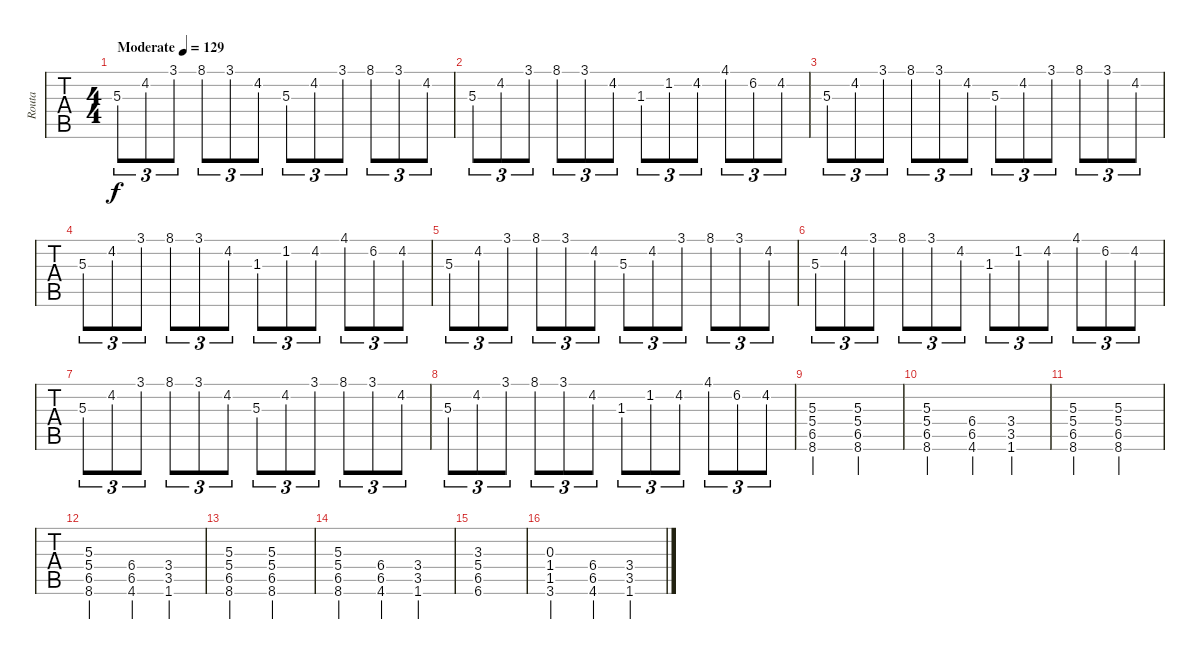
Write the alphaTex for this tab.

\track ("Routa" "Routa") {instrument distortionguitar}
\staff {tabs}
\tuning (E4 B3 G3 D3 A2 E2) {hide}
\ts (4 4)
\tempo (129 "Moderate")
\clef g2
\ks c
5.3.8{tu (3 2) dy f instrument acousticguitarsteel} 4.2.8{tu (3 2)} 3.1.8{tu (3 2)} 8.1.8{tu (3 2)} 3.1.8{tu (3 2)} 4.2.8{tu (3 2)} 5.3.8{tu (3 2)} 4.2.8{tu (3 2)} 3.1.8{tu (3 2)} 8.1.8{tu (3 2)} 3.1.8{tu (3 2)} 4.2.8{tu (3 2)} |
5.3.8{tu (3 2)} 4.2.8{tu (3 2)} 3.1.8{tu (3 2)} 8.1.8{tu (3 2)} 3.1.8{tu (3 2)} 4.2.8{tu (3 2)} 1.3.8{tu (3 2)} 1.2.8{tu (3 2)} 4.2.8{tu (3 2)} 4.1.8{tu (3 2)} 6.2.8{tu (3 2)} 4.2.8{tu (3 2)} |
5.3.8{tu (3 2)} 4.2.8{tu (3 2)} 3.1.8{tu (3 2)} 8.1.8{tu (3 2)} 3.1.8{tu (3 2)} 4.2.8{tu (3 2)} 5.3.8{tu (3 2)} 4.2.8{tu (3 2)} 3.1.8{tu (3 2)} 8.1.8{tu (3 2)} 3.1.8{tu (3 2)} 4.2.8{tu (3 2)} |
5.3.8{tu (3 2)} 4.2.8{tu (3 2)} 3.1.8{tu (3 2)} 8.1.8{tu (3 2)} 3.1.8{tu (3 2)} 4.2.8{tu (3 2)} 1.3.8{tu (3 2)} 1.2.8{tu (3 2)} 4.2.8{tu (3 2)} 4.1.8{tu (3 2)} 6.2.8{tu (3 2)} 4.2.8{tu (3 2)} |
5.3.8{tu (3 2)} 4.2.8{tu (3 2)} 3.1.8{tu (3 2)} 8.1.8{tu (3 2)} 3.1.8{tu (3 2)} 4.2.8{tu (3 2)} 5.3.8{tu (3 2)} 4.2.8{tu (3 2)} 3.1.8{tu (3 2)} 8.1.8{tu (3 2)} 3.1.8{tu (3 2)} 4.2.8{tu (3 2)} |
5.3.8{tu (3 2)} 4.2.8{tu (3 2)} 3.1.8{tu (3 2)} 8.1.8{tu (3 2)} 3.1.8{tu (3 2)} 4.2.8{tu (3 2)} 1.3.8{tu (3 2)} 1.2.8{tu (3 2)} 4.2.8{tu (3 2)} 4.1.8{tu (3 2)} 6.2.8{tu (3 2)} 4.2.8{tu (3 2)} |
5.3.8{tu (3 2)} 4.2.8{tu (3 2)} 3.1.8{tu (3 2)} 8.1.8{tu (3 2)} 3.1.8{tu (3 2)} 4.2.8{tu (3 2)} 5.3.8{tu (3 2)} 4.2.8{tu (3 2)} 3.1.8{tu (3 2)} 8.1.8{tu (3 2)} 3.1.8{tu (3 2)} 4.2.8{tu (3 2)} |
5.3.8{tu (3 2)} 4.2.8{tu (3 2)} 3.1.8{tu (3 2)} 8.1.8{tu (3 2)} 3.1.8{tu (3 2)} 4.2.8{tu (3 2)} 1.3.8{tu (3 2)} 1.2.8{tu (3 2)} 4.2.8{tu (3 2)} 4.1.8{tu (3 2)} 6.2.8{tu (3 2)} 4.2.8{tu (3 2)} |
(5.3 5.4 6.5 8.6).2{volume 12 instrument distortionguitar} (5.3 5.4 6.5 8.6).2 |
(5.3 5.4 6.5 8.6).2 (6.4 6.5 4.6).4 (3.4 3.5 1.6).4 |
(5.3 5.4 6.5 8.6).2 (5.3 5.4 6.5 8.6).2 |
(5.3 5.4 6.5 8.6).2 (6.4 6.5 4.6).4 (3.4 3.5 1.6).4 |
(5.3 5.4 6.5 8.6).2 (5.3 5.4 6.5 8.6).2 |
(5.3 5.4 6.5 8.6).2 (6.4 6.5 4.6).4 (3.4 3.5 1.6).4 |
(3.3 5.4 6.5 6.6).1 |
(0.3 1.4 1.5 3.6).2 (6.4 6.5 4.6).4 (3.4 3.5 1.6).4
